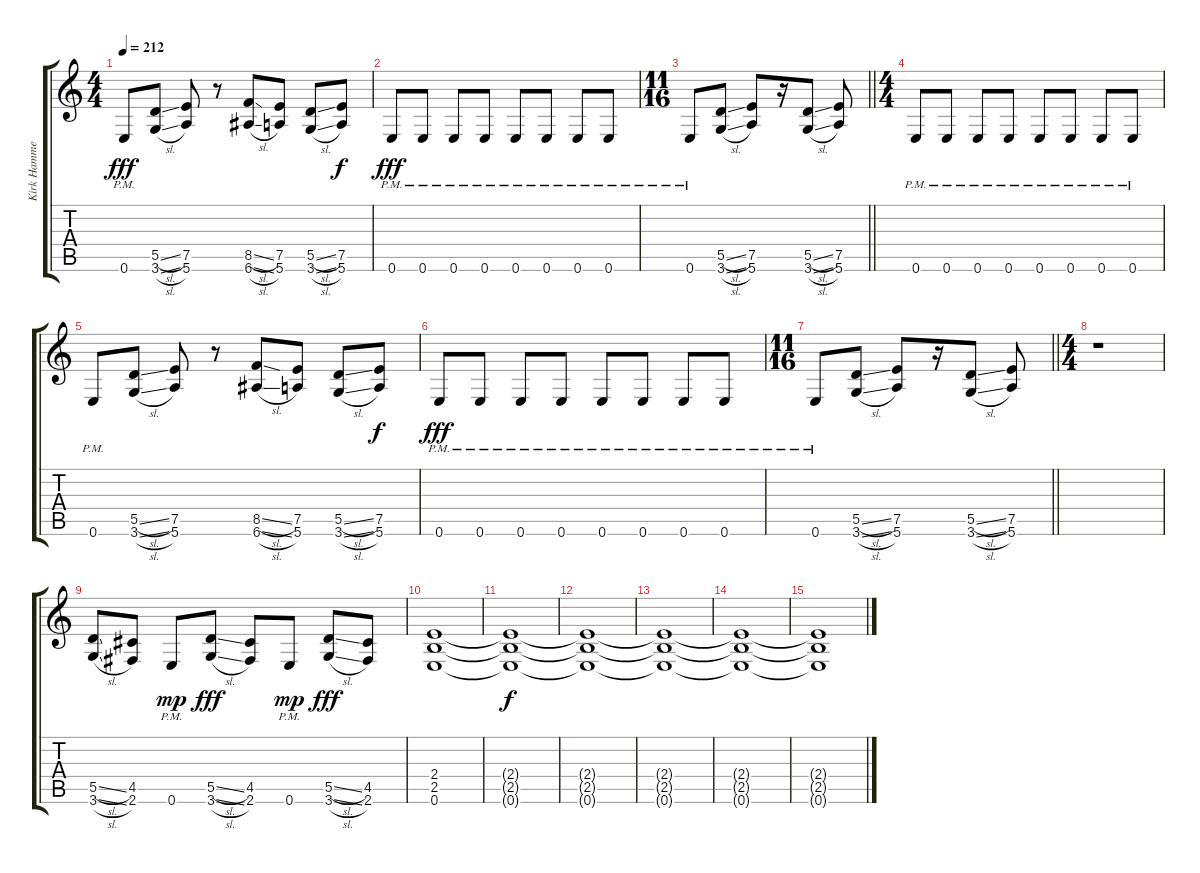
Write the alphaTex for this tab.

\track ("Kirk Hammett" "Kirk Hamme") {instrument distortionguitar}
\staff {score tabs}
\tuning (E4 B3 G3 D3 A2 E2) {hide}
\ts (4 4)
\tempo 212
\clef g2
\ks c
0.6{pm}.8{dy fff} (5.5{sl} 3.6{sl}).8 (7.5 5.6).8 r.8 (8.5{sl} 6.6{sl}).8 (7.5 5.6).8 (5.5{sl} 3.6{sl}).8 (7.5 5.6).8{dy f} |
0.6{pm}.8{dy fff} 0.6{pm}.8 0.6{pm}.8 0.6{pm}.8 0.6{pm}.8 0.6{pm}.8 0.6{pm}.8 0.6{pm}.8 |
\ts (11 16)
\barLineRight lightlight
0.6{pm}.8 (5.5{sl} 3.6{sl}).8 (7.5 5.6).8 r.16 (5.5{sl} 3.6{sl}).8 (7.5 5.6).8 |
\ts (4 4)
0.6{pm}.8 0.6{pm}.8 0.6{pm}.8 0.6{pm}.8 0.6{pm}.8 0.6{pm}.8 0.6{pm}.8 0.6{pm}.8 |
0.6{pm}.8 (5.5{sl} 3.6{sl}).8 (7.5 5.6).8 r.8 (8.5{sl} 6.6{sl}).8 (7.5 5.6).8 (5.5{sl} 3.6{sl}).8 (7.5 5.6).8{dy f} |
0.6{pm}.8{dy fff} 0.6{pm}.8 0.6{pm}.8 0.6{pm}.8 0.6{pm}.8 0.6{pm}.8 0.6{pm}.8 0.6{pm}.8 |
\ts (11 16)
\barLineRight lightlight
0.6{pm}.8 (5.5{sl} 3.6{sl}).8 (7.5 5.6).8 r.16 (5.5{sl} 3.6{sl}).8 (7.5 5.6).8 |
\ts (4 4)
r.1 |
(5.5{sl} 3.6{sl}).8 (4.5 2.6).8 0.6{pm}.8{dy mp} (5.5{sl} 3.6{sl}).8{dy fff} (4.5 2.6).8 0.6{pm}.8{dy mp} (5.5{sl} 3.6{sl}).8{dy fff} (4.5 2.6).8 |
(2.4 2.5 0.6).1{volume 9} |
(2.4{t} 2.5{t} 0.6{t}).1{dy f} |
(2.4{t} 2.5{t} 0.6{t}).1 |
(2.4{t} 2.5{t} 0.6{t}).1 |
(2.4{t} 2.5{t} 0.6{t}).1{volume 1} |
(2.4{t} 2.5{t} 0.6{t}).1
